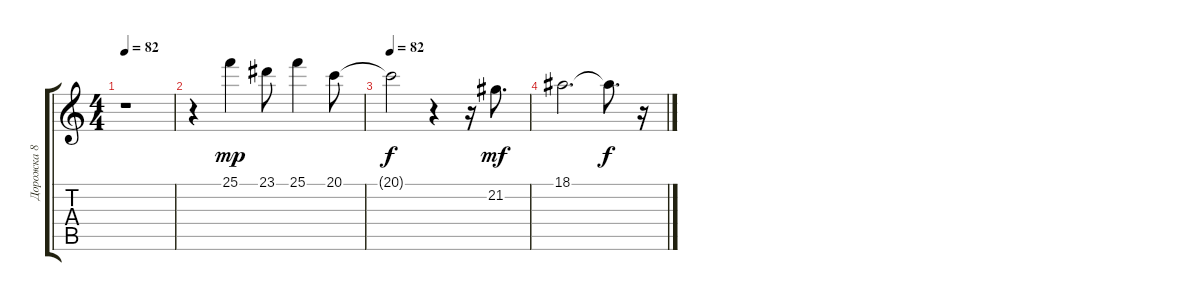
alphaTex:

\track ("Дорожка 8" "Дорожка 8") {instrument whistle}
\staff {score tabs}
\tuning (E4 B3 G3 D3 A2 E2) {hide}
\ts (4 4)
\tempo 82
\clef g2
\ks c
r.1{dy mf} |
r.4 25.1.4{dy mp} 23.1.8 25.1.4 20.1.8 |
\tempo 82
20.1{t}.2{dy f} r.4 r.16 21.2.8{d dy mf} |
18.1.2{d} 18.1{t}.8{d dy f} r.16
